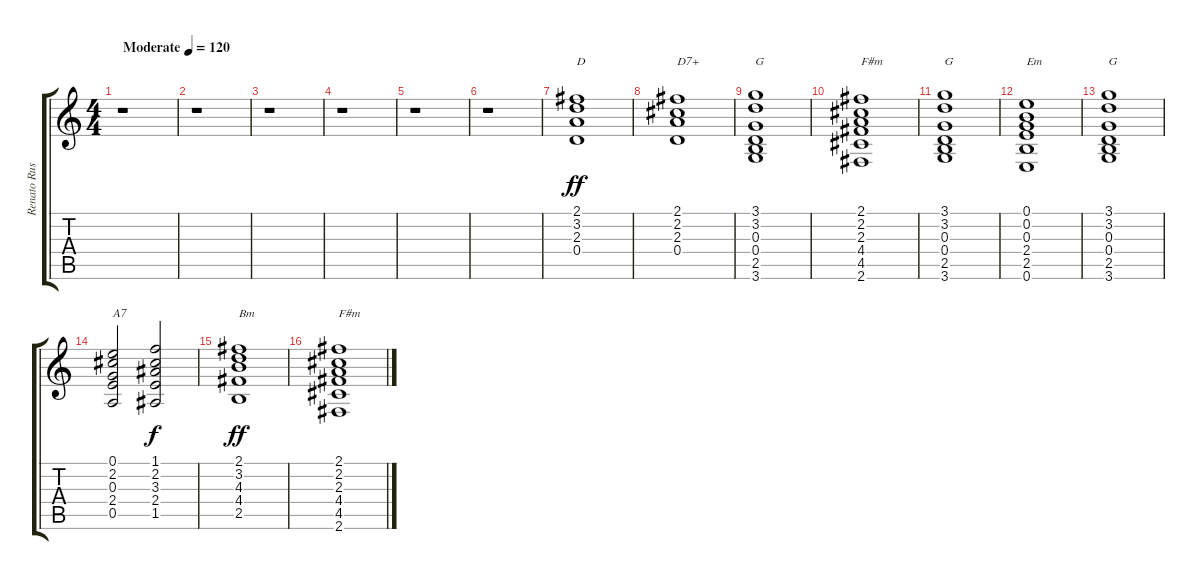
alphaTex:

\track ("Renato Russo (Teclado Solo)" "Renato Rus") {instrument acousticguitarsteel}
\staff {score tabs}
\tuning (E4 B3 G3 D3 A2 E2) {hide}
\ts (4 4)
\tempo (120 "Moderate")
\clef g2
\ks c
r.1{dy ff instrument acousticguitarsteel} |
r.1 |
r.1 |
r.1 |
r.1 |
r.1 |
(2.1 3.2 2.3 0.4).1{txt "D"} |
(2.1 2.2 2.3 0.4).1{txt "D7+"} |
(3.1 3.2 0.3 0.4 2.5 3.6).1{txt "G"} |
(2.1 2.2 2.3 4.4 4.5 2.6).1{txt "F#m"} |
(3.1 3.2 0.3 0.4 2.5 3.6).1{txt "G"} |
(0.1 0.2 0.3 2.4 2.5 0.6).1{txt "Em"} |
(3.1 3.2 0.3 0.4 2.5 3.6).1{txt "G"} |
(0.1 2.2 0.3 2.4 0.5).2{txt "A7"} (1.1 2.2 3.3 2.4 1.5).2{dy f} |
(2.1 3.2 4.3 4.4 2.5).1{txt "Bm" dy ff} |
(2.1 2.2 2.3 4.4 4.5 2.6).1{txt "F#m"}
